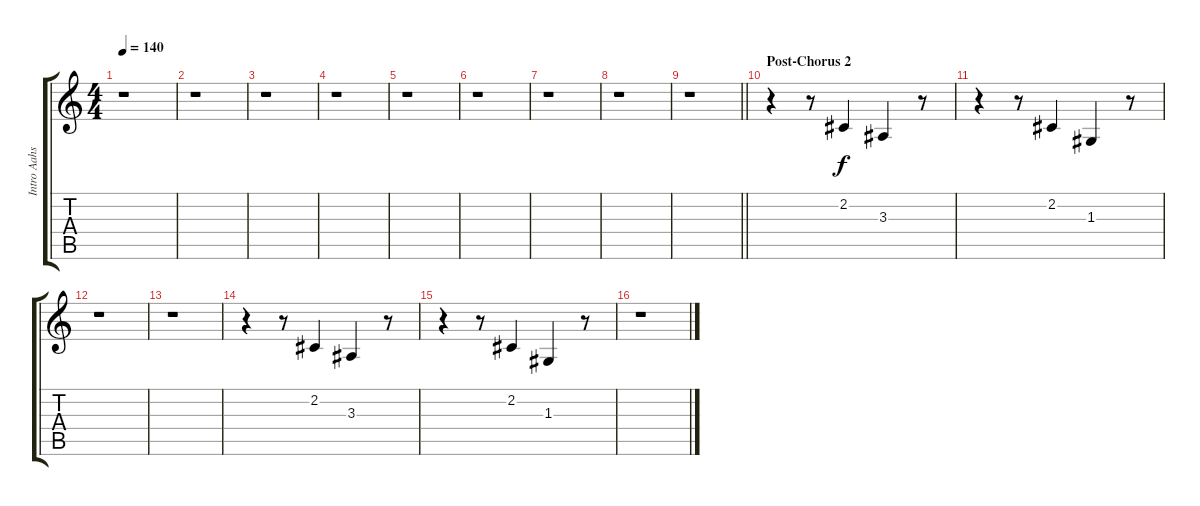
\track ("Intro Aahs" "Intro Aahs") {instrument choiraahs bank 255}
\staff {score tabs}
\tuning (E4 B3 G3 D3 A2 E2) {hide}
\ts (4 4)
\tempo 140
\clef g2
\ks c
r.1{dy f} |
r.1 |
r.1 |
r.1 |
r.1 |
r.1 |
r.1 |
r.1 |
\barLineRight lightlight
r.1 |
\section ("" "Post-Chorus 2")
r.4 r.8 2.2.4 3.3.4 r.8 |
r.4 r.8 2.2.4 1.3.4 r.8 |
r.1 |
r.1 |
r.4 r.8 2.2.4 3.3.4 r.8 |
r.4 r.8 2.2.4 1.3.4 r.8 |
r.1
